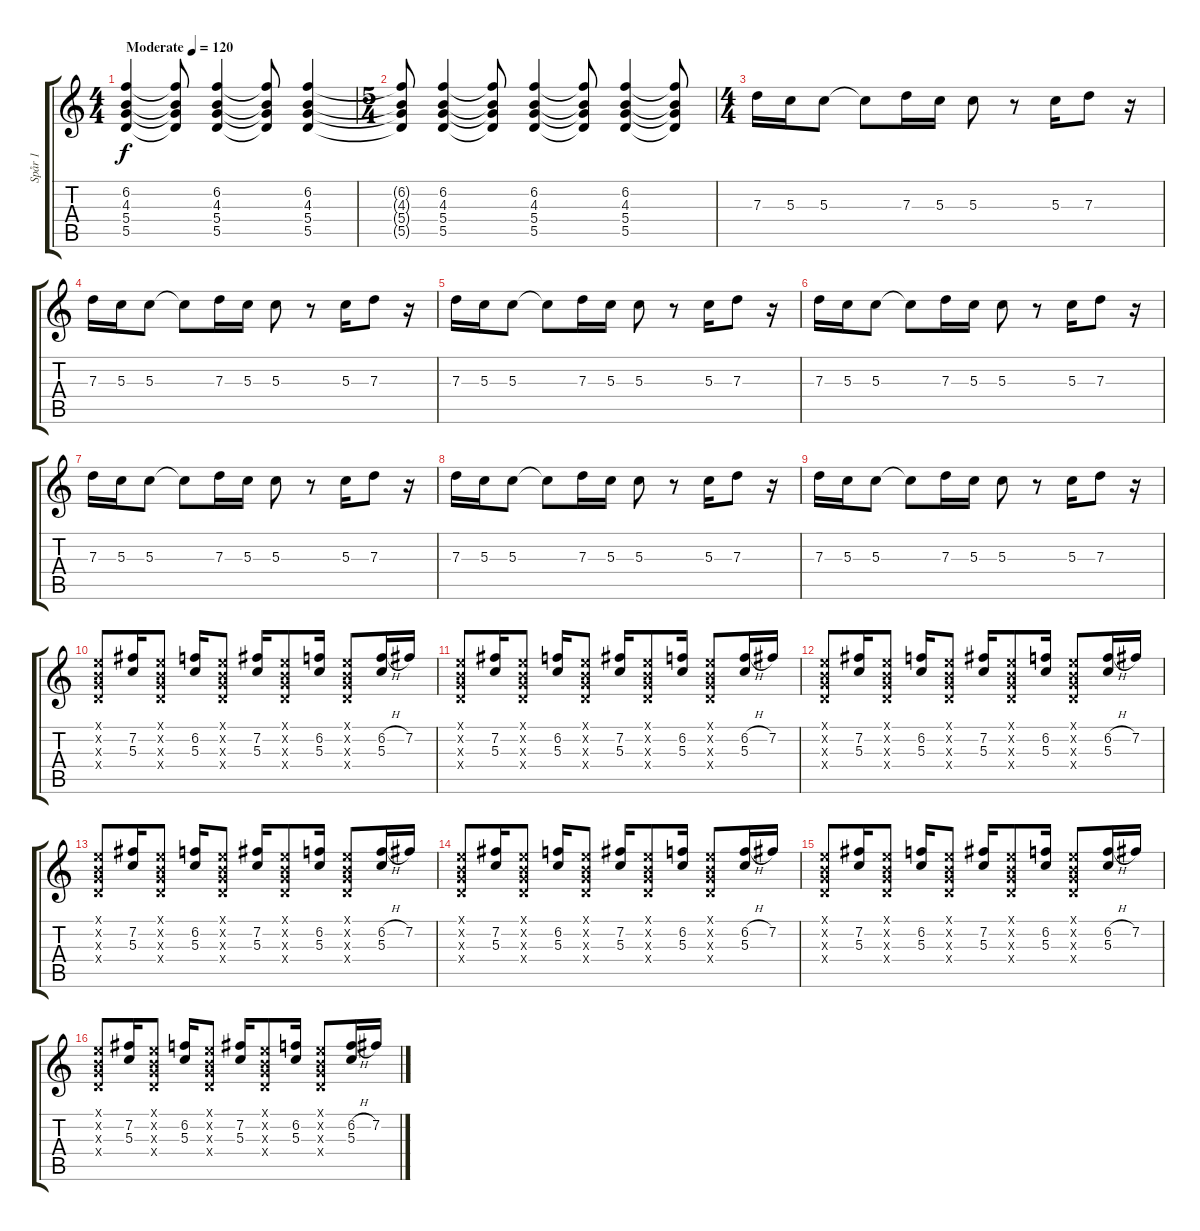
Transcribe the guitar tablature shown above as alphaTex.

\track ("Spår 1" "Spår 1") {instrument electricguitarjazz}
\staff {score tabs}
\tuning (E4 B3 G3 D3 A2 E2) {hide}
\ts (4 4)
\tempo (120 "Moderate")
\clef g2
\ks c
(6.2 4.3 5.4 5.5).4{dy f instrument electricguitarjazz} (6.2{t} 4.3{t} 5.4{t} 5.5{t}).8 (6.2 4.3 5.4 5.5).4 (6.2{t} 4.3{t} 5.4{t} 5.5{t}).8 (6.2 4.3 5.4 5.5).4 |
\ts (5 4)
(6.2{t} 4.3{t} 5.4{t} 5.5{t}).8 (6.2 4.3 5.4 5.5).4 (6.2{t} 4.3{t} 5.4{t} 5.5{t}).8 (6.2 4.3 5.4 5.5).4 (6.2{t} 4.3{t} 5.4{t} 5.5{t}).8 (6.2 4.3 5.4 5.5).4 (6.2{t} 4.3{t} 5.4{t} 5.5{t}).8 |
\ts (4 4)
7.3.16 5.3.16 5.3.8 5.3{t}.8 7.3.16 5.3.16 5.3.8 r.8 5.3.16 7.3.8 r.16 |
7.3.16 5.3.16 5.3.8 5.3{t}.8 7.3.16 5.3.16 5.3.8 r.8 5.3.16 7.3.8 r.16 |
7.3.16 5.3.16 5.3.8 5.3{t}.8 7.3.16 5.3.16 5.3.8 r.8 5.3.16 7.3.8 r.16 |
7.3.16 5.3.16 5.3.8 5.3{t}.8 7.3.16 5.3.16 5.3.8 r.8 5.3.16 7.3.8 r.16 |
7.3.16 5.3.16 5.3.8 5.3{t}.8 7.3.16 5.3.16 5.3.8 r.8 5.3.16 7.3.8 r.16 |
7.3.16 5.3.16 5.3.8 5.3{t}.8 7.3.16 5.3.16 5.3.8 r.8 5.3.16 7.3.8 r.16 |
7.3.16 5.3.16 5.3.8 5.3{t}.8 7.3.16 5.3.16 5.3.8 r.8 5.3.16 7.3.8 r.16 |
(0.1{x} 0.2{x} 0.3{x} 0.4{x}).8 (7.2 5.3).16 (0.1{x} 0.2{x} 0.3{x} 0.4{x}).8 (6.2 5.3).16 (0.1{x} 0.2{x} 0.3{x} 0.4{x}).8 (7.2 5.3).16 (0.1{x} 0.2{x} 0.3{x} 0.4{x}).8 (6.2 5.3).16 (0.1{x} 0.2{x} 0.3{x} 0.4{x}).8 (6.2{h} 5.3).16 7.2.16 |
(0.1{x} 0.2{x} 0.3{x} 0.4{x}).8 (7.2 5.3).16 (0.1{x} 0.2{x} 0.3{x} 0.4{x}).8 (6.2 5.3).16 (0.1{x} 0.2{x} 0.3{x} 0.4{x}).8 (7.2 5.3).16 (0.1{x} 0.2{x} 0.3{x} 0.4{x}).8 (6.2 5.3).16 (0.1{x} 0.2{x} 0.3{x} 0.4{x}).8 (6.2{h} 5.3).16 7.2.16 |
(0.1{x} 0.2{x} 0.3{x} 0.4{x}).8 (7.2 5.3).16 (0.1{x} 0.2{x} 0.3{x} 0.4{x}).8 (6.2 5.3).16 (0.1{x} 0.2{x} 0.3{x} 0.4{x}).8 (7.2 5.3).16 (0.1{x} 0.2{x} 0.3{x} 0.4{x}).8 (6.2 5.3).16 (0.1{x} 0.2{x} 0.3{x} 0.4{x}).8 (6.2{h} 5.3).16 7.2.16 |
(0.1{x} 0.2{x} 0.3{x} 0.4{x}).8 (7.2 5.3).16 (0.1{x} 0.2{x} 0.3{x} 0.4{x}).8 (6.2 5.3).16 (0.1{x} 0.2{x} 0.3{x} 0.4{x}).8 (7.2 5.3).16 (0.1{x} 0.2{x} 0.3{x} 0.4{x}).8 (6.2 5.3).16 (0.1{x} 0.2{x} 0.3{x} 0.4{x}).8 (6.2{h} 5.3).16 7.2.16 |
(0.1{x} 0.2{x} 0.3{x} 0.4{x}).8 (7.2 5.3).16 (0.1{x} 0.2{x} 0.3{x} 0.4{x}).8 (6.2 5.3).16 (0.1{x} 0.2{x} 0.3{x} 0.4{x}).8 (7.2 5.3).16 (0.1{x} 0.2{x} 0.3{x} 0.4{x}).8 (6.2 5.3).16 (0.1{x} 0.2{x} 0.3{x} 0.4{x}).8 (6.2{h} 5.3).16 7.2.16 |
(0.1{x} 0.2{x} 0.3{x} 0.4{x}).8 (7.2 5.3).16 (0.1{x} 0.2{x} 0.3{x} 0.4{x}).8 (6.2 5.3).16 (0.1{x} 0.2{x} 0.3{x} 0.4{x}).8 (7.2 5.3).16 (0.1{x} 0.2{x} 0.3{x} 0.4{x}).8 (6.2 5.3).16 (0.1{x} 0.2{x} 0.3{x} 0.4{x}).8 (6.2{h} 5.3).16 7.2.16 |
(0.1{x} 0.2{x} 0.3{x} 0.4{x}).8 (7.2 5.3).16 (0.1{x} 0.2{x} 0.3{x} 0.4{x}).8 (6.2 5.3).16 (0.1{x} 0.2{x} 0.3{x} 0.4{x}).8 (7.2 5.3).16 (0.1{x} 0.2{x} 0.3{x} 0.4{x}).8 (6.2 5.3).16 (0.1{x} 0.2{x} 0.3{x} 0.4{x}).8 (6.2{h} 5.3).16 7.2.16
